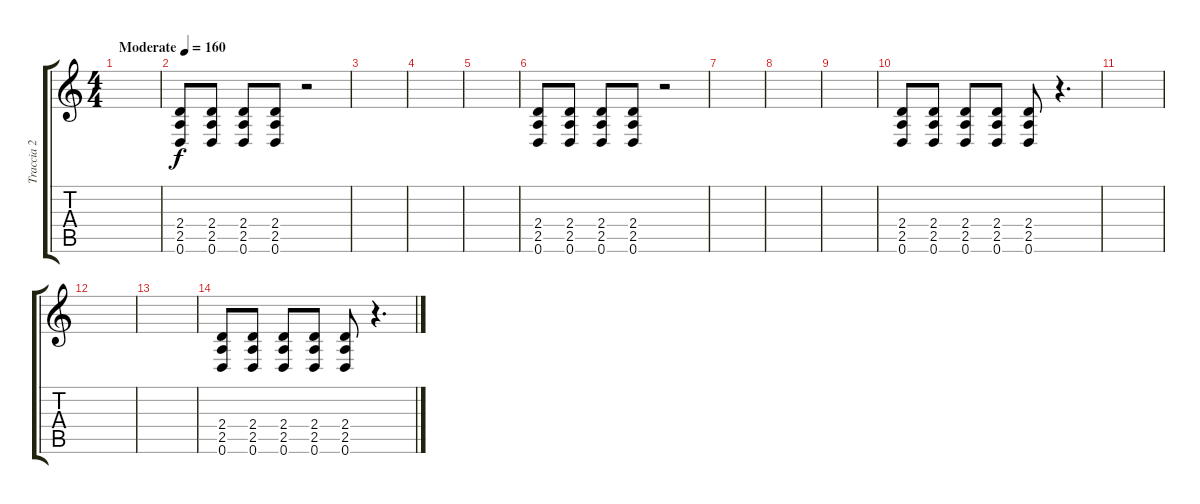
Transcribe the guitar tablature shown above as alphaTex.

\track ("Traccia 2" "Traccia 2") {instrument distortionguitar}
\staff {score tabs}
\tuning (D4 A3 F3 C3 G2 D2) {hide}
\ts (4 4)
\tempo (160 "Moderate")
\clef g2
\ks c
|
(2.4 2.5 0.6).8{volume 10 instrument electricguitarmuted} (2.4 2.5 0.6).8 (2.4 2.5 0.6).8 (2.4 2.5 0.6).8 r.2 |
|
|
|
(2.4 2.5 0.6).8 (2.4 2.5 0.6).8 (2.4 2.5 0.6).8 (2.4 2.5 0.6).8 r.2 |
|
|
|
(2.4 2.5 0.6).8{volume 14 instrument distortionguitar} (2.4 2.5 0.6).8 (2.4 2.5 0.6).8 (2.4 2.5 0.6).8 (2.4 2.5 0.6).8 r.4{d} |
|
|
|
(2.4 2.5 0.6).8 (2.4 2.5 0.6).8 (2.4 2.5 0.6).8 (2.4 2.5 0.6).8 (2.4 2.5 0.6).8 r.4{d}
